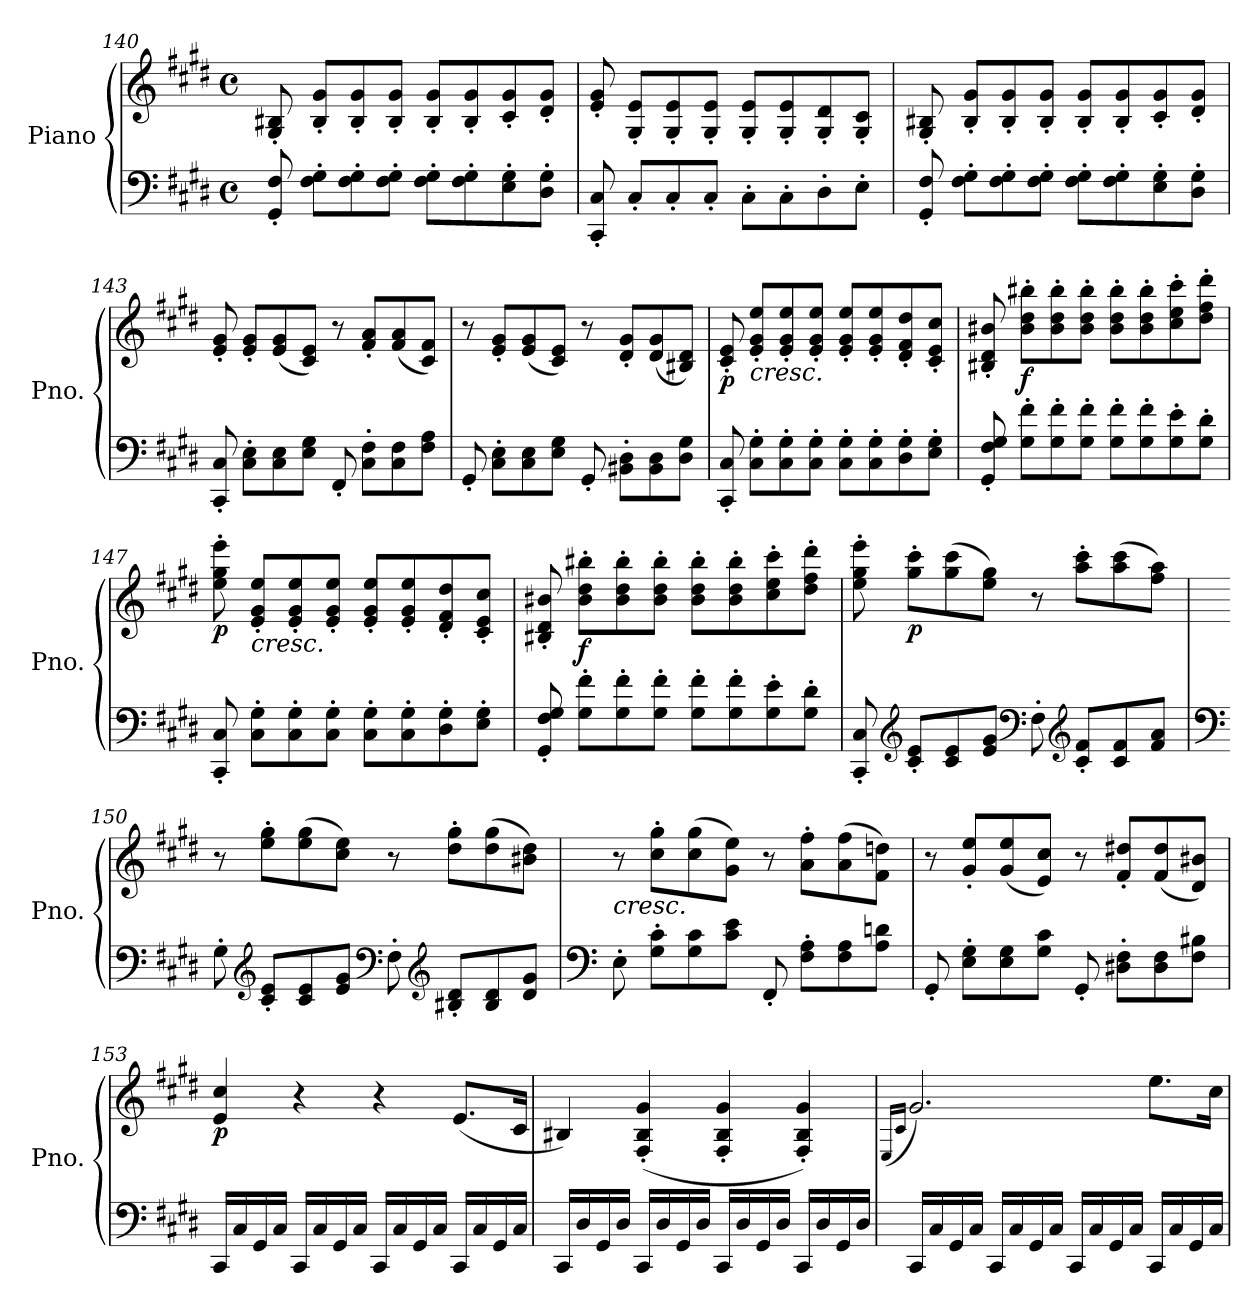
**kern	**kern	**dynam
*part1	*part1	*part1
*staff2	*staff1	*staff1/2
*I"Piano	*	*
*I'Pno.	*	*
*clefF4	*clefG2	*
*k[f#c#g#d#]	*k[f#c#g#d#]	*
*M4/4	*M4/4	*
*met(c)	*met(c)	*
=140	=140	=140
8GG#/' 8F#/'	8G#/' 8B#X/'	.
8F#\' 8G#\'L	8B#/' 8g#/'L	.
8F#\' 8G#\'	8B#/' 8g#/'	.
8F#\' 8G#\'J	8B#/' 8g#/'J	.
8F#\' 8G#\'L	8B#/' 8g#/'L	.
8F#\' 8G#\'	8B#/' 8g#/'	.
8E\' 8G#\'	8c#/' 8g#/'	.
8D#\' 8G#\'J	8d#/' 8g#/'J	.
=141	=141	=141
8CC#/' 8C#/'	8e/' 8g#/'	.
8C#'/L	8G#/' 8e/'L	.
8C#'/	8G#/' 8e/'	.
8C#'/J	8G#/' 8e/'J	.
8C#'\L	8G#/' 8e/'L	.
8C#'\	8G#/' 8e/'	.
8D#'\	8G#/' 8d#/'	.
8E'\J	8G#/' 8c#/'J	.
=142	=142	=142
8GG#/' 8F#/'	8G#/' 8B#X/'	.
8F#\' 8G#\'L	8B#/' 8g#/'L	.
8F#\' 8G#\'	8B#/' 8g#/'	.
8F#\' 8G#\'J	8B#/' 8g#/'J	.
8F#\' 8G#\'L	8B#/' 8g#/'L	.
8F#\' 8G#\'	8B#/' 8g#/'	.
8E\' 8G#\'	8c#/' 8g#/'	.
8D#\' 8G#\'J	8d#/' 8g#/'J	.
!!LO:LB:g=z
=143	=143	=143
8CC#/' 8C#/'	8e/' 8g#/'	.
8C#\' 8E\'L	8e/' 8g#/'L	.
8C#\ 8E\	(<8e/ 8g#/	.
8E\ 8G#\J	8c#/ 8e/J)	.
8FF#'/	8r	.
8C#\' 8F#\'L	8f#/' 8a/'L	.
8C#\ 8F#\	(<8f#/ 8a/	.
8F#\ 8A\J	8c#/ 8f#/J)	.
=144	=144	=144
8GG#'/	8r	.
8C#\' 8E\'L	8e/' 8g#/'L	.
8C#\ 8E\	(<8e/ 8g#/	.
8E\ 8G#\J	8c#/ 8e/J)	.
8GG#'/	8r	.
8BB#X\' 8D#\'L	8d#/' 8g#/'L	.
8BB#\ 8D#\	(<8d#/ 8g#/	.
8D#\ 8G#\J	8B#X/ 8d#/J)	.
=145	=145	=145
!	!	!LO:DY:b
8CC#/' 8C#/'	8c#/' 8e/'	p
!	!LO:TX:b:i:t=cresc.	!
8C#\' 8G#\'L	8e/' 8g#/' 8ee/'L	.
8C#\' 8G#\'	8e/' 8g#/' 8ee/'	.
8C#\' 8G#\'J	8e/' 8g#/' 8ee/'J	.
8C#\' 8G#\'L	8e/' 8g#/' 8ee/'L	.
8C#\' 8G#\'	8e/' 8g#/' 8ee/'	.
8D#\' 8G#\'	8d#/' 8f#/' 8dd#/'	.
8E\' 8G#\'J	8c#/' 8e/' 8cc#/'J	.
=146	=146	=146
8GG#/' 8F#/' 8G#/'	8B#X/' 8d#/' 8b#X/'	.
!	!	!LO:DY:b
8G#\' 8f#\'L	8b#\' 8dd#\' 8bb#X\'L	f
8G#\' 8f#\'	8b#\' 8dd#\' 8bb#\'	.
8G#\' 8f#\'J	8b#\' 8dd#\' 8bb#\'J	.
8G#\' 8f#\'L	8b#\' 8dd#\' 8bb#\'L	.
8G#\' 8f#\'	8b#\' 8dd#\' 8bb#\'	.
8G#\' 8e\'	8cc#\' 8ee\' 8ccc#\'	.
8G#\' 8d#\'J	8dd#\' 8ff#\' 8ddd#\'J	.
=147	=147	=147
!	!	!LO:DY:b
8CC#/' 8C#/'	8ee\' 8gg#\' 8eee\'	p
!	!LO:TX:b:i:t=cresc.	!
8C#\' 8G#\'L	8e/' 8g#/' 8ee/'L	.
8C#\' 8G#\'	8e/' 8g#/' 8ee/'	.
8C#\' 8G#\'J	8e/' 8g#/' 8ee/'J	.
8C#\' 8G#\'L	8e/' 8g#/' 8ee/'L	.
8C#\' 8G#\'	8e/' 8g#/' 8ee/'	.
8D#\' 8G#\'	8d#/' 8f#/' 8dd#/'	.
8E\' 8G#\'J	8c#/' 8e/' 8cc#/'J	.
!!LO:PB:g=z
=148	=148	=148
8GG#/' 8F#/' 8G#/'	8B#X/' 8d#/' 8b#X/'	.
!	!	!LO:DY:b
8G#\' 8f#\'L	8b#\' 8dd#\' 8bb#X\'L	f
8G#\' 8f#\'	8b#\' 8dd#\' 8bb#\'	.
8G#\' 8f#\'J	8b#\' 8dd#\' 8bb#\'J	.
8G#\' 8f#\'L	8b#\' 8dd#\' 8bb#\'L	.
8G#\' 8f#\'	8b#\' 8dd#\' 8bb#\'	.
8G#\' 8e\'	8cc#\' 8ee\' 8ccc#\'	.
8G#\' 8d#\'J	8dd#\' 8ff#\' 8ddd#\'J	.
=149	=149	=149
8CC#/' 8C#/'	8ee\' 8gg#\' 8eee\'	.
*clefG2	*	*
!	!	!LO:DY:b
8c#/' 8e/'L	8gg#\' 8ccc#\'L	p
8c#/ 8e/	(>8gg#\ 8ccc#\	.
8e/ 8g#/J	8ee\ 8gg#\J)	.
*clefF4	*	*
8F#'\	8r	.
*clefG2	*	*
8c#/' 8f#/'L	8aa\' 8ccc#\'L	.
8c#/ 8f#/	(>8aa\ 8ccc#\	.
8f#/ 8a/J	8ff#\ 8aa\J)	.
=150	=150	=150
*clefF4	*	*
8G#'\	8r	.
*clefG2	*	*
8c#/' 8e/'L	8ee\' 8gg#\'L	.
8c#/ 8e/	(>8ee\ 8gg#\	.
8e/ 8g#/J	8cc#\ 8ee\J)	.
*clefF4	*	*
8F#'\	8r	.
*clefG2	*	*
8B#X/' 8d#/'L	8dd#\' 8gg#\'L	.
8B#/ 8d#/	(>8dd#\ 8gg#\	.
8d#/ 8g#/J	8b#X\ 8dd#\J)	.
=151	=151	=151
*clefF4	*	*
!	!LO:TX:b:i:t=cresc.	!
8E'\	8r	.
8G#\' 8c#\'L	8cc#\' 8gg#\'L	.
8G#\ 8c#\	(>8cc#\ 8gg#\	.
8c#\ 8e\J	8g#\ 8ee\J)	.
8FF#'/	8r	.
8F#\' 8A\'L	8a\' 8ff#\'L	.
8F#\ 8A\	(>8a\ 8ff#\	.
8A\ 8dn\J	8f#\ 8ddn\J)	.
!!LO:LB:g=z
=152	=152	=152
8GG#'/	8r	.
8E\' 8G#\'L	8g#/' 8ee/'L	.
8E\ 8G#\	(<8g#/ 8ee/	.
8G#\ 8c#\J	8e/ 8cc#/J)	.
8GG#'/	8r	.
!	!	!LO:DY:b
8D#X\' 8F#\'L	8f#/' 8dd#X/'L	other-dynamics
8D#\ 8F#\	(<8f#/ 8dd#/	.
8F#\ 8B#X\J	8d#/ 8b#X/J)	.
=153	=153	=153
!	!	!LO:DY:b
16CC#/LL	4e/ 4cc#/	p
16C#/	.	.
16GG#/	.	.
16C#/JJ	.	.
16CC#/LL	4r	.
16C#/	.	.
16GG#/	.	.
16C#/JJ	.	.
16CC#/LL	4r	.
16C#/	.	.
16GG#/	.	.
16C#/JJ	.	.
16CC#/LL	(<8.e/L	.
16C#/	.	.
16GG#/	.	.
16C#/JJ	16c#/Jk	.
=154	=154	=154
16CC#/LL	4B#X/)	.
16D#/	.	.
16GG#/	.	.
16D#/JJ	.	.
16CC#/LL	(<4F#/' 4B#/' 4g#/'	.
16D#/	.	.
16GG#/	.	.
16D#/JJ	.	.
16CC#/LL	4F#/' 4B#/' 4g#/'	.
16D#/	.	.
16GG#/	.	.
16D#/JJ	.	.
16CC#/LL	4F#/' 4B#/' 4g#/')	.
16D#/	.	.
16GG#/	.	.
16D#/JJ	.	.
=155	=155	=155
.	(<16qE/LL	.
.	16qc#/JJ	.
16CC#/LL	2.g#/)	.
16C#/	.	.
16GG#/	.	.
16C#/JJ	.	.
16CC#/LL	.	.
16C#/	.	.
16GG#/	.	.
16C#/JJ	.	.
16CC#/LL	.	.
16C#/	.	.
16GG#/	.	.
16C#/JJ	.	.
16CC#/LL	8.ee\L	.
16C#/	.	.
16GG#/	.	.
16C#/JJ	16cc#\Jk	.
=	=	=
*-	*-	*-
